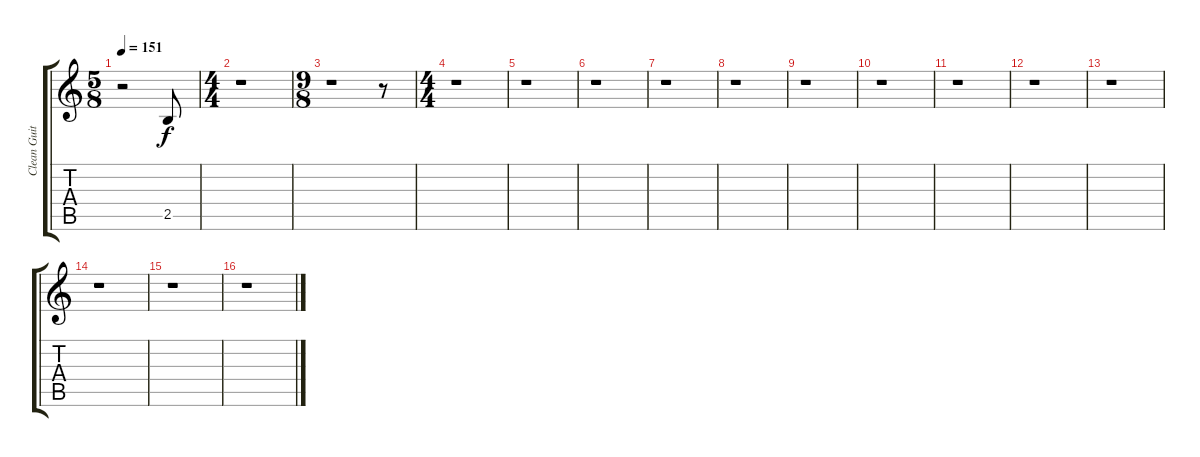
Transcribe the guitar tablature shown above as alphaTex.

\track ("Clean Guitar 2" "Clean Guit") {instrument electricguitarclean}
\staff {score tabs}
\tuning (E4 B3 G3 D3 A2 E2) {hide}
\ts (5 8)
\tempo 151
\clef g2
\ks c
r.2{dy f} 2.5{t}.8 |
\ts (4 4)
r.1 |
\ts (9 8)
r.1 r.8 |
\ts (4 4)
r.1 |
r.1 |
r.1 |
r.1 |
r.1 |
r.1 |
r.1 |
r.1 |
r.1 |
r.1 |
r.1 |
r.1 |
r.1
